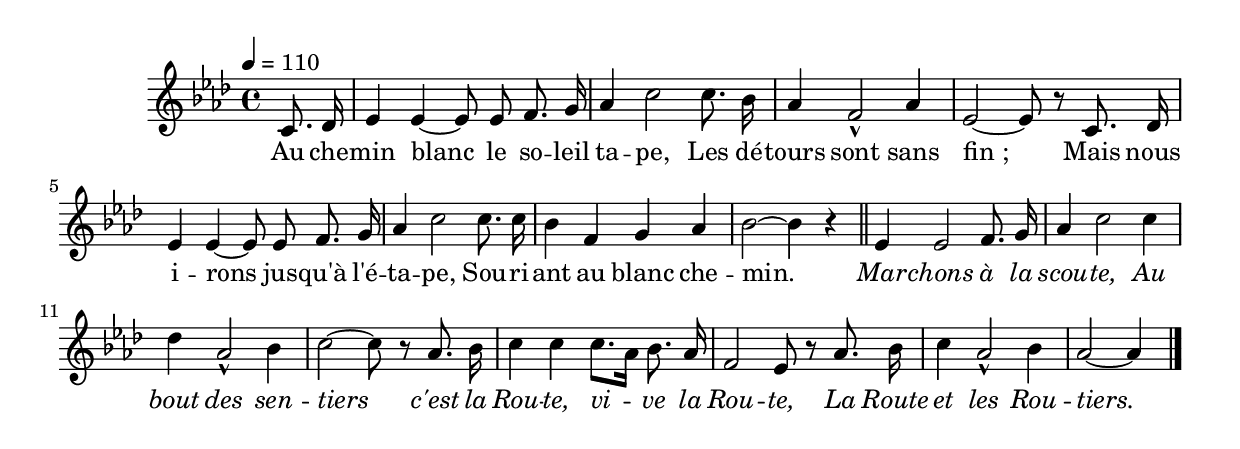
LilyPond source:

%Compilation:lilypond AuCheminBlanc.ly
%Apercu:evince AuCheminBlanc.pdf
%Esclaves:timidity -ia AuCheminBlanc.midi
\version "2.12.1"
\include "italiano.ly"

\header {
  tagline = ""
  composer = ""
}                                        

MetriqueArmure = {
  \tempo 4=110
  \time 4/4
  \key lab \major
}

italique = { \override Score . LyricText #'font-shape = #'italic }

roman = { \override Score . LyricText #'font-shape = #'roman }

MusiqueTheme = \relative do' {
	\partial 4 do8. reb16
	mib4 mib4~ mib8 mib fa8. sol16
	lab4 do2 do8. sib16
	lab4 fa2\marcato lab4
	mib2~ mib8 r do8. reb16
	mib4 mib4~ mib8 mib fa8. sol16
	lab4 do2 do8. do16
	sib4 fa sol lab
	sib2~ sib4 r \bar "||"
	mib,4 mib2 fa8. sol16
	lab4 do2 do4
	reb4 lab2\marcato sib4
	do2~ do8 r lab8. sib16
	do4 do do8.[ lab16] sib8. lab16
	fa2 mib8 r lab8. sib16
	do4 lab2\marcato sib4
	lab2~ lab4 \bar "|."
}

Paroles = \lyricmode {
	Au che -- min blanc le so -- leil ta -- pe,
	Les dé -- tours sont sans fin_;
	Mais nous i -- rons jus -- qu'à l'é -- ta -- pe,
	Sou -- ri -- ant au blanc che -- min.
	\italique Mar -- chons à la scou -- te,
	Au bout des sen -- tiers c'est la Rou -- te, vi -- ve la Rou -- te,
	La Route et les Rou -- tiers.
}

\score{
    \new Staff <<
      \set Staff.midiInstrument = "flute"
      \new Voice = "theme" {
	\autoBeamOff
	\MetriqueArmure
	\MusiqueTheme
      }
      \new Lyrics \lyricsto theme {
	\Paroles
      }                       
    >>
\layout{}
\midi{}
}
